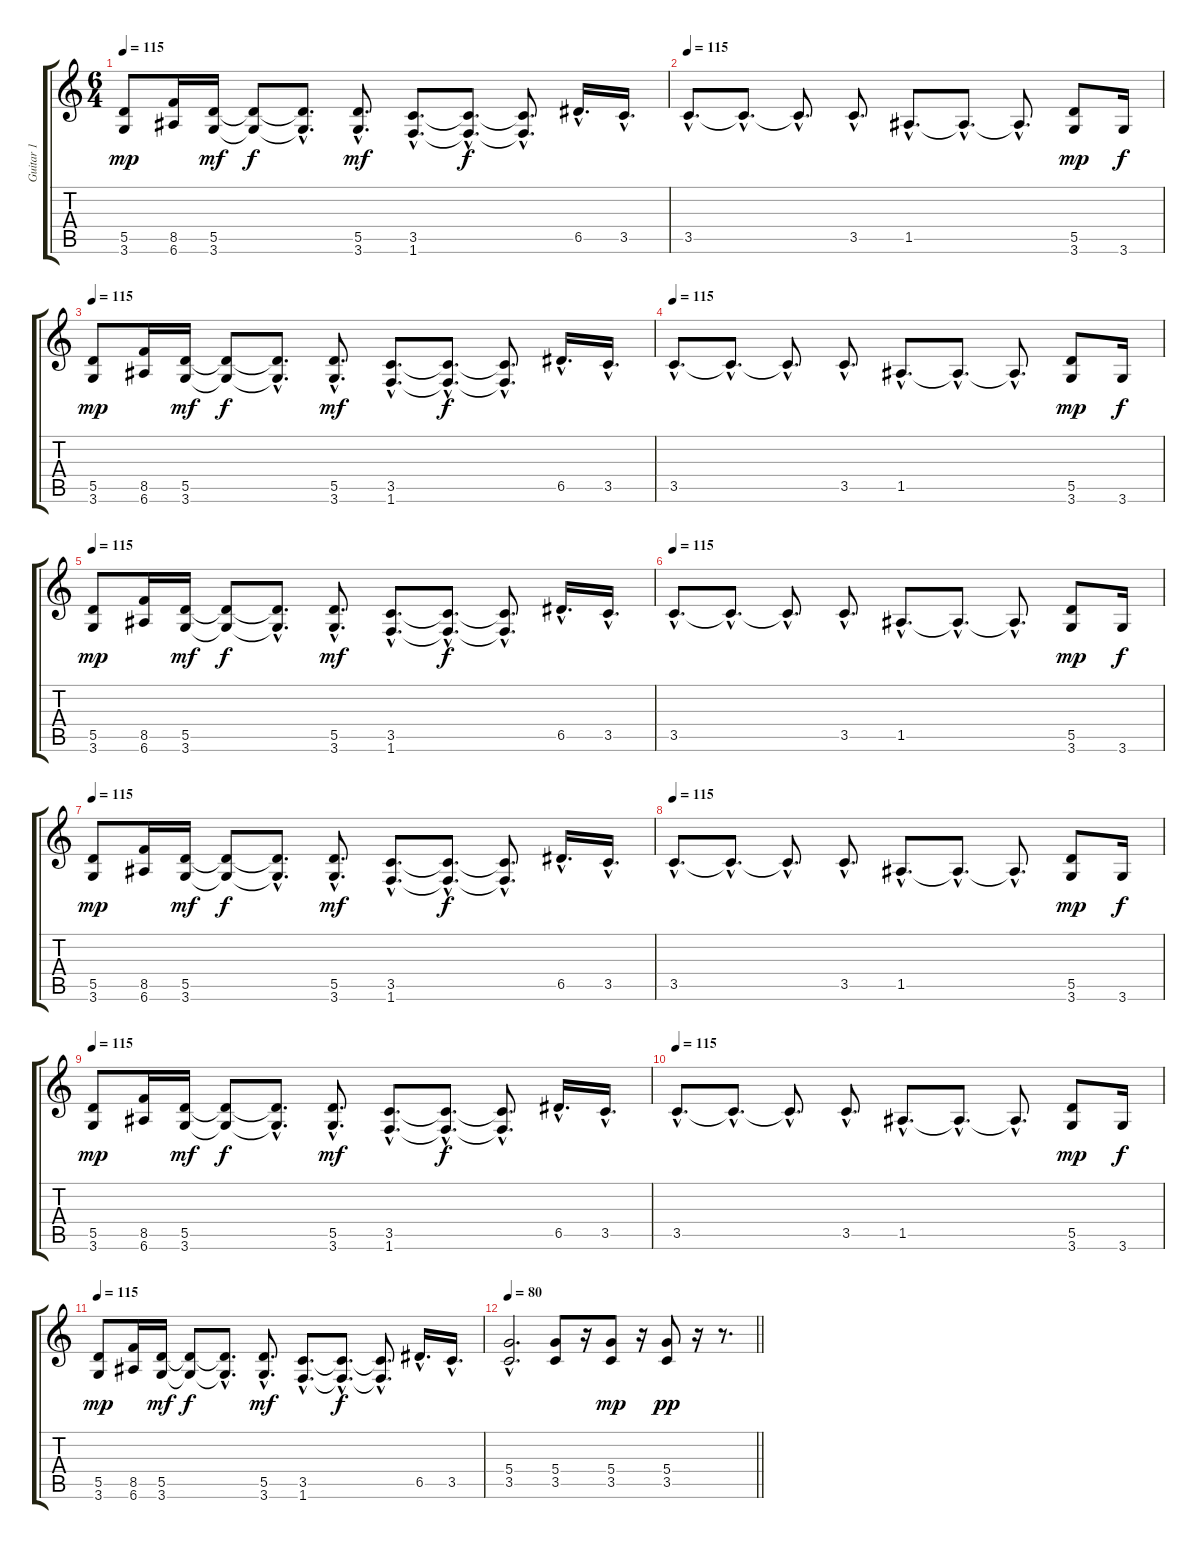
\track ("Guitar 1" "Guitar 1") {instrument distortionguitar}
\staff {score tabs}
\tuning (E4 B3 G3 D3 A2 E2) {hide}
\ts (6 4)
\tempo 115
\clef g2
\ks c
(5.5 3.6).8{dy mp} (8.5 6.6).16 (5.5 3.6).16{dy mf} (5.5{t} 3.6{t}).8{dy f} (5.5{hac t} 3.6{hac t}).8{d} (5.5{hac} 3.6{hac}).8{d dy mf} (3.5{hac} 1.6{hac}).8{d} (3.5{hac t} 1.6{hac t}).8{d dy f} (3.5{hac t} 1.6{hac t}).8{d} 6.5{hac}.16{d} 3.5{hac}.16{d} |
\tempo 115
3.5{hac}.8{d} 3.5{hac t}.8{d} 3.5{hac t}.8{d} 3.5{hac}.8{d} 1.5{hac}.8{d} 1.5{hac t}.8{d} 1.5{hac t}.8{d} (5.5 3.6).8{dy mp} 3.6.16{dy f} |
\tempo 115
(5.5 3.6).8{dy mp} (8.5 6.6).16 (5.5 3.6).16{dy mf} (5.5{t} 3.6{t}).8{dy f} (5.5{hac t} 3.6{hac t}).8{d} (5.5{hac} 3.6{hac}).8{d dy mf} (3.5{hac} 1.6{hac}).8{d} (3.5{hac t} 1.6{hac t}).8{d dy f} (3.5{hac t} 1.6{hac t}).8{d} 6.5{hac}.16{d} 3.5{hac}.16{d} |
\tempo 115
3.5{hac}.8{d} 3.5{hac t}.8{d} 3.5{hac t}.8{d} 3.5{hac}.8{d} 1.5{hac}.8{d} 1.5{hac t}.8{d} 1.5{hac t}.8{d} (5.5 3.6).8{dy mp} 3.6.16{dy f} |
\tempo 115
(5.5 3.6).8{dy mp volume 13} (8.5 6.6).16 (5.5 3.6).16{dy mf} (5.5{t} 3.6{t}).8{dy f} (5.5{hac t} 3.6{hac t}).8{d} (5.5{hac} 3.6{hac}).8{d dy mf} (3.5{hac} 1.6{hac}).8{d} (3.5{hac t} 1.6{hac t}).8{d dy f} (3.5{hac t} 1.6{hac t}).8{d} 6.5{hac}.16{d} 3.5{hac}.16{d} |
\tempo 115
3.5{hac}.8{d} 3.5{hac t}.8{d} 3.5{hac t}.8{d} 3.5{hac}.8{d} 1.5{hac}.8{d} 1.5{hac t}.8{d} 1.5{hac t}.8{d} (5.5 3.6).8{dy mp} 3.6.16{dy f} |
\tempo 115
(5.5 3.6).8{dy mp volume 13} (8.5 6.6).16 (5.5 3.6).16{dy mf} (5.5{t} 3.6{t}).8{dy f} (5.5{hac t} 3.6{hac t}).8{d} (5.5{hac} 3.6{hac}).8{d dy mf} (3.5{hac} 1.6{hac}).8{d} (3.5{hac t} 1.6{hac t}).8{d dy f} (3.5{hac t} 1.6{hac t}).8{d} 6.5{hac}.16{d} 3.5{hac}.16{d} |
\tempo 115
3.5{hac}.8{d} 3.5{hac t}.8{d} 3.5{hac t}.8{d} 3.5{hac}.8{d} 1.5{hac}.8{d} 1.5{hac t}.8{d} 1.5{hac t}.8{d} (5.5 3.6).8{dy mp} 3.6.16{dy f} |
\tempo 115
(5.5 3.6).8{dy mp volume 13} (8.5 6.6).16 (5.5 3.6).16{dy mf} (5.5{t} 3.6{t}).8{dy f} (5.5{hac t} 3.6{hac t}).8{d} (5.5{hac} 3.6{hac}).8{d dy mf} (3.5{hac} 1.6{hac}).8{d} (3.5{hac t} 1.6{hac t}).8{d dy f} (3.5{hac t} 1.6{hac t}).8{d} 6.5{hac}.16{d} 3.5{hac}.16{d} |
\tempo 115
3.5{hac}.8{d} 3.5{hac t}.8{d} 3.5{hac t}.8{d} 3.5{hac}.8{d} 1.5{hac}.8{d} 1.5{hac t}.8{d} 1.5{hac t}.8{d} (5.5 3.6).8{dy mp} 3.6.16{dy f} |
\tempo 115
(5.5 3.6).8{dy mp volume 13} (8.5 6.6).16 (5.5 3.6).16{dy mf} (5.5{t} 3.6{t}).8{dy f} (5.5{hac t} 3.6{hac t}).8{d} (5.5{hac} 3.6{hac}).8{d dy mf} (3.5{hac} 1.6{hac}).8{d} (3.5{hac t} 1.6{hac t}).8{d dy f} (3.5{hac t} 1.6{hac t}).8{d} 6.5{hac}.16{d} 3.5{hac}.16{d} |
\tempo 80
\barLineRight lightlight
(5.4{hac} 3.5{hac}).2{d} (5.4 3.5).8 r.16 (5.4 3.5).8{dy mp} r.16 (5.4 3.5).8{dy pp} r.16 r.8{d}
